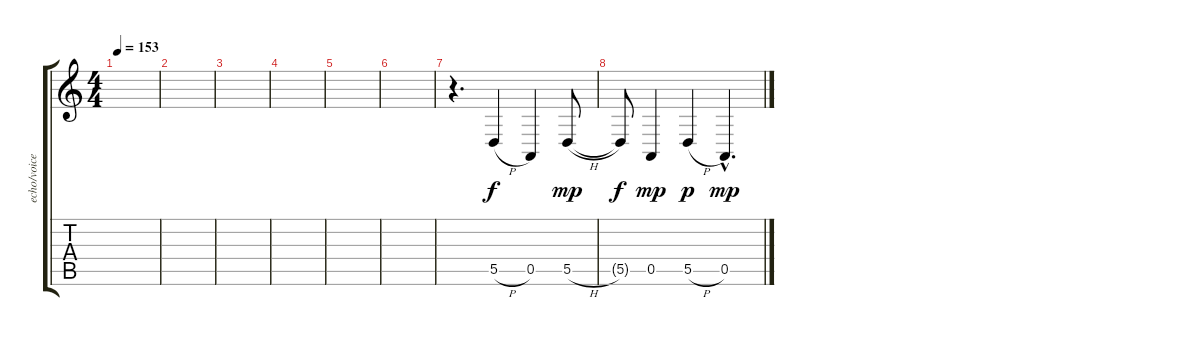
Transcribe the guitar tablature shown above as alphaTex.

\track ("echo/voice" "echo/voice") {instrument violin}
\staff {score tabs}
\tuning (E4 B3 G3 D3 A2 E2) {hide}
\ts (4 4)
\tempo 153
\clef g2
\ks c
|
|
|
|
|
|
r.4{d} 5.5{h}.4{volume 16} 0.5.4 5.5{h}.8{dy mp} |
5.5{t}.8{dy f} 0.5.4{dy mp} 5.5{h}.4{dy p} 0.5{hac}.4{d dy mp}
